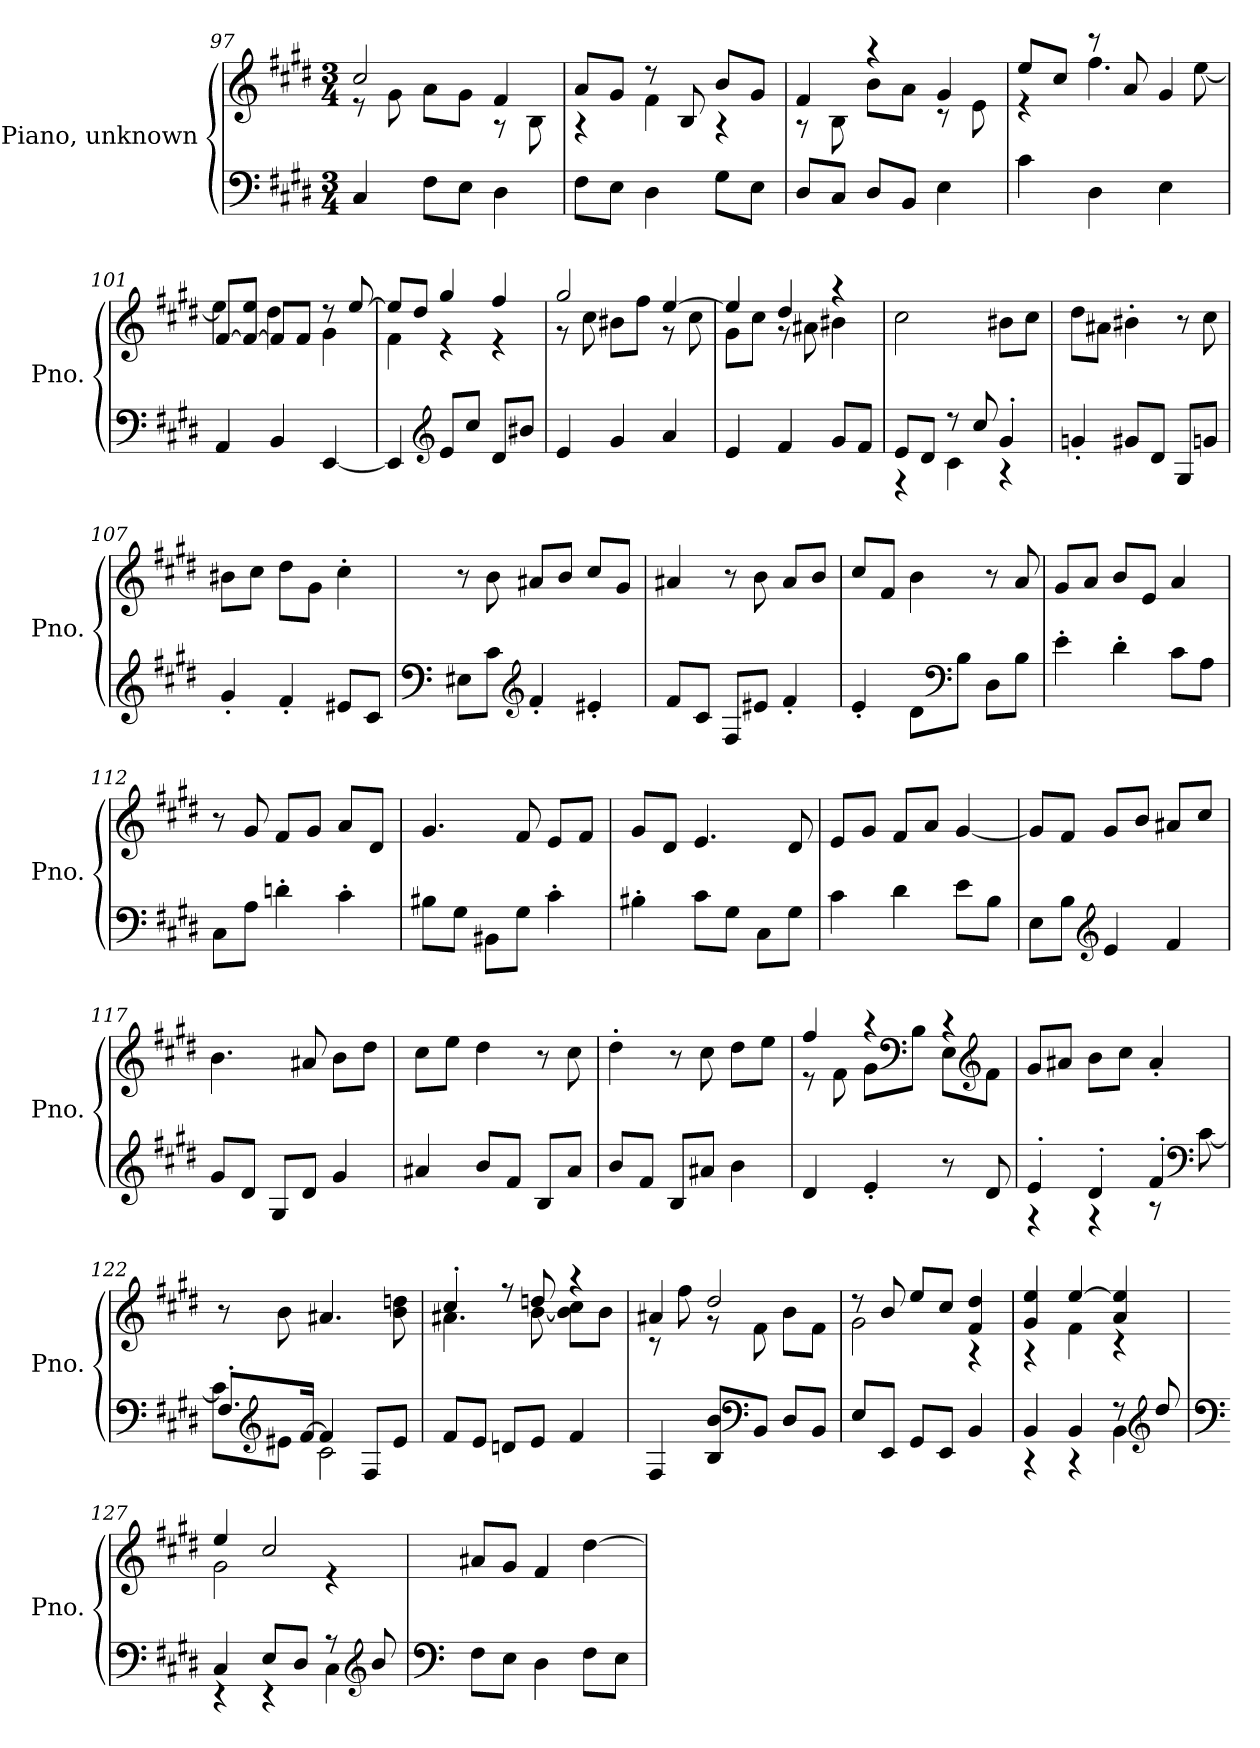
**kern	**kern
*part1	*part1
*staff2	*staff1
*I"Piano, unknown	*
*I'Pno.	*
*clefF4	*clefG2
*k[f#c#g#d#]	*k[f#c#g#d#]
*M3/4	*M3/4
=97	=97
*	*^
4C#/	2cc#/	8r
.	.	8g#\
8F#\L	.	8a\L
8E\J	.	8g#\J
4D#\	4f#/	8r
.	.	8B\
!!LO:LB:g=z	!!
=98	=98	=98
8F#\L	8a/L	4r
8E\J	8g#/J	.
4D#\	8r	4f#\
.	8B/	.
8G#\L	8b/L	4r
8E\J	8g#/J	.
=99	=99	=99
8D#/L	4f#/	8r
8C#/J	.	8B\
8D#/L	4r	8b\L
8BB/J	.	8a\J
4E\	4g#/	8r
.	.	8e\
=100	=100	=100
4c#\	8ee/L	4r
.	8cc#/J	.
4D#\	8r	4.ff#\
.	8a/	.
4E\	4g#/	.
.	.	[8ee\
=101	=101	=101
4AA/	[8f#/L	4ee\]
.	8f#/_ 8ee/J	.
4BB/	8f#/L]	4dd#\
.	8f#/J	.
[4EE/	8r	4g#\
.	[8ee/	.
=102	=102	=102
4EE/]	8ee/L]	4f#\
.	8dd#/J	.
*clefG2	*	*
8e/L	4gg#/	4r
8cc#/J	.	.
8d#/L	4ff#/	4r
8b#X/J	.	.
!!LO:LB:g=z	!!
=103	=103	=103
4e/	2gg#/	8r
.	.	8cc#\
4g#/	.	8b#X\L
.	.	8ff#\J
4a/	[4ee/	8r
.	.	8cc#\
=104	=104	=104
4e/	4ee/]	8g#\L
.	.	8cc#\J
4f#/	4dd#/	8r
.	.	8a#X\
8g#/L	4r	4b#X\
8f#/J	.	.
*	*v	*v
=105	=105
*^	*
8e/L	4r	2cc#\
8d#/J	.	.
8r	4c#\	.
8cc#/	.	.
4g#'/	4r	8b#X\L
.	.	8cc#\J
*v	*v	*
=106	=106
4gn'/	8dd#\L
.	8a#X\J
8g#X/L	4b#X'\
8d#/J	.
8G#/L	8r
8gn/J	8cc#\
=107	=107
4g#'/	8b#X\L
.	8cc#\J
4f#'/	8dd#\L
.	8g#\J
8e#X/L	4cc#'\
8c#/J	.
!!LO:LB:g=z
=108	=108
*clefF4	*
8E#X\L	8r
8c#\J	8b\
*clefG2	*
4f#'/	8a#X/L
.	8b/J
4e#X'/	8cc#/L
.	8g#/J
=109	=109
8f#/L	4a#X/
8c#/J	.
8F#/L	8r
8e#X/J	8b\
4f#'/	8a#/L
.	8b/J
=110	=110
4e'/	8cc#/L
.	8f#/J
8d#\L	4b\
*clefF4	*
8B\J	.
8D#\L	8r
8B\J	8a/
=111	=111
4e'\	8g#/L
.	8a/J
4d#'\	8b/L
.	8e/J
8c#\L	4a/
8A\J	.
=112	=112
8C#\L	8r
8A\J	8g#/
4dn'\	8f#/L
.	8g#/J
4c#'\	8a/L
.	8d#/J
!!LO:LB:g=z
=113	=113
8B#X\L	4.g#/
8G#\J	.
8BB#X\L	.
8G#\J	8f#/
4c#'\	8e/L
.	8f#/J
=114	=114
4B#X'\	8g#/L
.	8d#/J
8c#\L	4.e/
8G#\J	.
8C#\L	.
8G#\J	8d#/
=115	=115
4c#\	8e/L
.	8g#/J
4d#\	8f#/L
.	8a/J
8e\L	[4g#/
8B\J	.
=116	=116
8E\L	8g#/L]
8B\J	8f#/J
*clefG2	*
4e/	8g#/L
.	8b/J
4f#/	8a#X/L
.	8cc#/J
=117	=117
8g#/L	4.b\
8d#/J	.
8G#/L	.
8d#/J	8a#X/
4g#/	8b\L
.	8dd#\J
!!LO:LB:g=z
=118	=118
4a#X/	8cc#\L
.	8ee\J
8b/L	4dd#\
8f#/J	.
8B/L	8r
8a#/J	8cc#\
=119	=119
8b/L	4dd#'\
8f#/J	.
8B/L	8r
8a#X/J	8cc#\
4b\	8dd#\L
.	8ee\J
=120	=120
*	*^
4d#/	4ff#/	8r
.	.	8f#\
4e'/	4r	8g#\L
*	*clefF4	*
.	.	8B\J
8r	4r	8E\L
*	*clefG2	*
8d#/	.	8f#\J
*	*v	*v
=121	=121
*^	*
4e'/	4r	8g#/L
.	.	8a#X/J
4d#'/	4r	8b\L
.	.	8cc#\J
4f#'/	8r	4a#'/
*clefF4	*	*
.	[8c#\	.
!!LO:PB:g=z
=122	=122	=122
8.F#'/L	8c#\L]	8r
*clefG2	*	*
.	8e#X\J	8b\
[16f#/Jk	.	.
4f#/]	2c#\	4.a#X/
8F#/L	.	.
8e#/J	.	8b\ 8ddn\
*v	*v	*
=123	=123
*	*^
8f#/L	4cc#'/	4.a#X\
8e/J	.	.
8dn/L	8r	.
8e/J	8ddn/	[8b\
4f#/	4r	8b\] 8cc#\L
.	.	8b\J
=124	=124	=124
4F#/	4a#X/	8r
.	.	8ff#\
8B/ 8b/L	2dd#/	8r
*clefF4	*	*
8BB/J	.	8f#\
8D#/L	.	8b\L
8BB/J	.	8f#\J
=125	=125	=125
8E/L	8r	2g#\
8EE/J	8b/	.
8GG#/L	8ee/L	.
8EE/J	8cc#/J	.
4BB/	4f#/ 4dd#/	4r
=126	=126	=126
*^	*	*
4BB/	4r	4g#/ 4ee/	4r
4BB/	4r	[4ee/	4f#\
8r	4BB\	4a/ 4ee/]	4r
*clefG2	*	*	*
8dd#/	.	.	.
!!LO:LB:g=z	!!
=127	=127	=127	=127
*clefF4	*	*	*
4C#/	4r	4ee/	2g#\
8E/L	4r	2cc#/	.
8D#/J	.	.	.
8r	4C#\	.	4r
*clefG2	*	*	*
8b/	.	.	.
*v	*v	*	*
*	*v	*v
=128	=128
*clefF4	*
8F#\L	8a#X/L
8E\J	8g#/J
4D#\	4f#/
8F#\L	[4dd#\
8E\J	.
=	=
*-	*-
